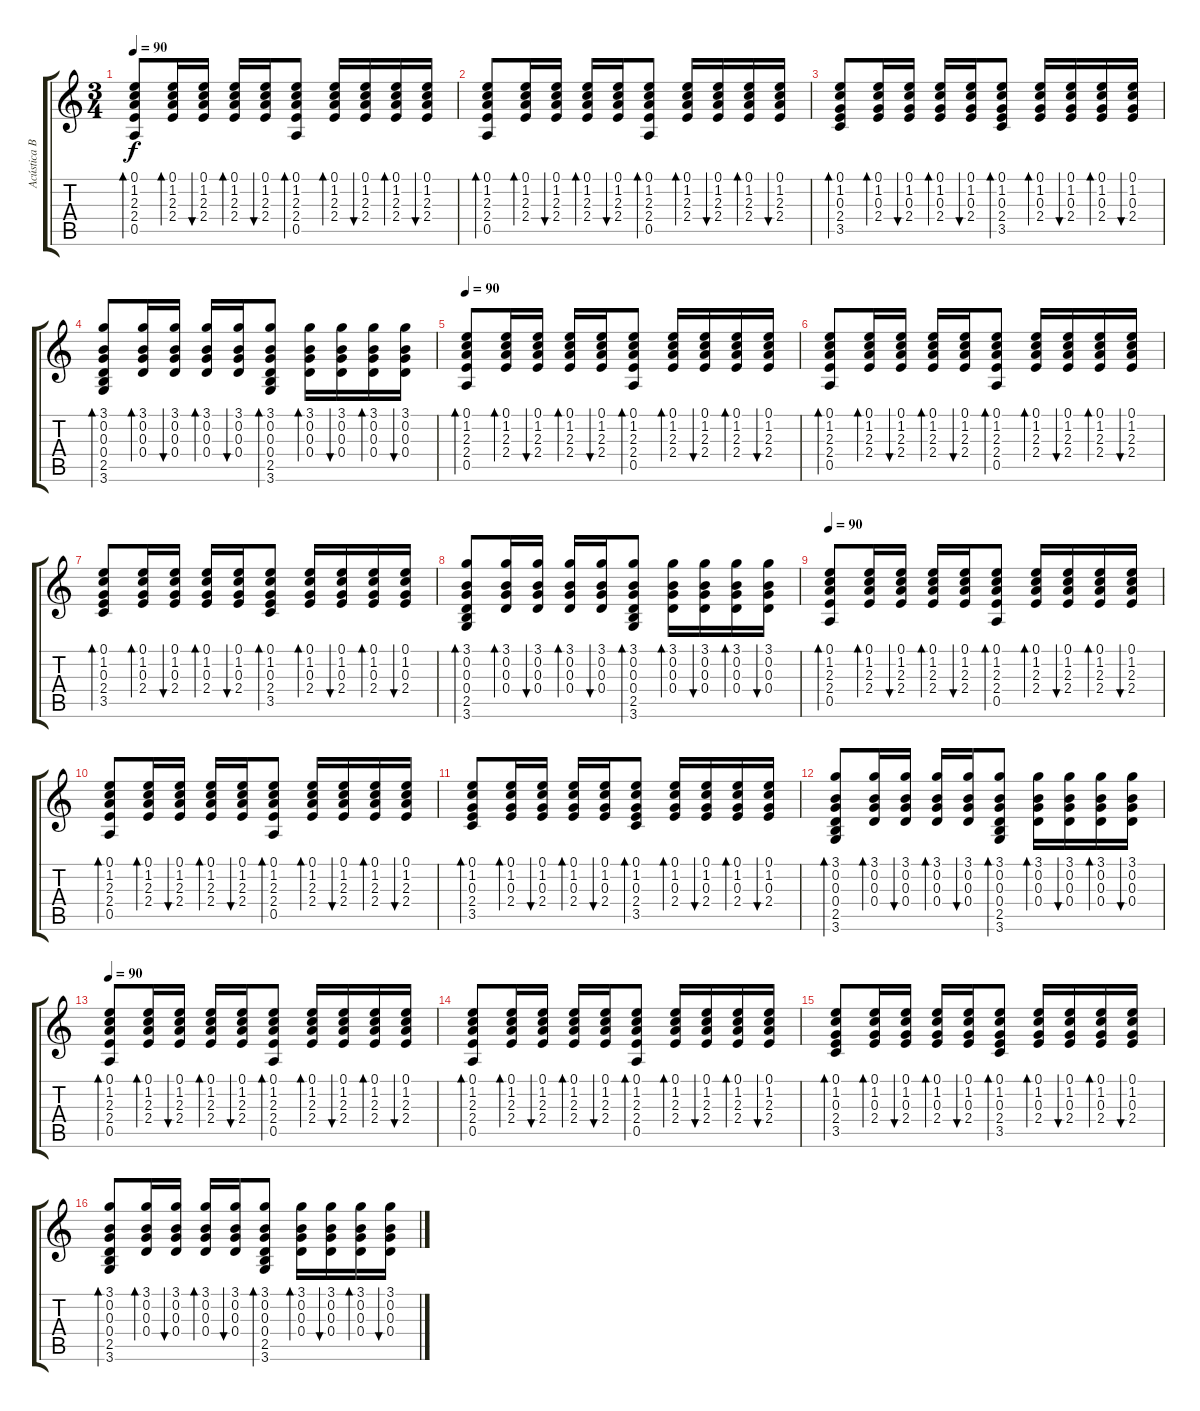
\track ("Acústica Base" "Acústica B") {instrument acousticguitarsteel}
\staff {score tabs}
\tuning (E4 B3 G3 D3 A2 E2) {hide}
\ts (3 4)
\tempo 90
\clef g2
\ks c
(0.1 1.2 2.3 2.4 0.5).8{bd 60 dy f volume 9} (0.1 1.2 2.3 2.4).16{bd 60} (0.1 1.2 2.3 2.4).16{bu 60} (0.1 1.2 2.3 2.4).16{bd 60} (0.1 1.2 2.3 2.4).16{bu 60} (0.1 1.2 2.3 2.4 0.5).8{bd 60} (0.1 1.2 2.3 2.4).16{bd 60} (0.1 1.2 2.3 2.4).16{bu 60} (0.1 1.2 2.3 2.4).16{bd 60} (0.1 1.2 2.3 2.4).16{bu 60} |
(0.1 1.2 2.3 2.4 0.5).8{bd 60} (0.1 1.2 2.3 2.4).16{bd 60} (0.1 1.2 2.3 2.4).16{bu 60} (0.1 1.2 2.3 2.4).16{bd 60} (0.1 1.2 2.3 2.4).16{bu 60} (0.1 1.2 2.3 2.4 0.5).8{bd 60} (0.1 1.2 2.3 2.4).16{bd 60} (0.1 1.2 2.3 2.4).16{bu 60} (0.1 1.2 2.3 2.4).16{bd 60} (0.1 1.2 2.3 2.4).16{bu 60} |
(0.1 1.2 0.3 2.4 3.5).8{bd 60} (0.1 1.2 0.3 2.4).16{bd 60} (0.1 1.2 0.3 2.4).16{bu 60} (0.1 1.2 0.3 2.4).16{bd 60} (0.1 1.2 0.3 2.4).16{bu 60} (0.1 1.2 0.3 2.4 3.5).8{bd 60} (0.1 1.2 0.3 2.4).16{bd 60} (0.1 1.2 0.3 2.4).16{bu 60} (0.1 1.2 0.3 2.4).16{bd 60} (0.1 1.2 0.3 2.4).16{bu 60} |
(3.1 0.2 0.3 0.4 2.5 3.6).8{bd 60} (3.1 0.2 0.3 0.4).16{bd 60} (3.1 0.2 0.3 0.4).16{bu 60} (3.1 0.2 0.3 0.4).16{bd 60} (3.1 0.2 0.3 0.4).16{bu 60} (3.1 0.2 0.3 0.4 2.5 3.6).8{bd 60} (3.1 0.2 0.3 0.4).16{bd 60} (3.1 0.2 0.3 0.4).16{bu 60} (3.1 0.2 0.3 0.4).16{bd 60} (3.1 0.2 0.3 0.4).16{bu 60} |
\tempo 90
(0.1 1.2 2.3 2.4 0.5).8{bd 60} (0.1 1.2 2.3 2.4).16{bd 60} (0.1 1.2 2.3 2.4).16{bu 60} (0.1 1.2 2.3 2.4).16{bd 60} (0.1 1.2 2.3 2.4).16{bu 60} (0.1 1.2 2.3 2.4 0.5).8{bd 60} (0.1 1.2 2.3 2.4).16{bd 60} (0.1 1.2 2.3 2.4).16{bu 60} (0.1 1.2 2.3 2.4).16{bd 60} (0.1 1.2 2.3 2.4).16{bu 60} |
(0.1 1.2 2.3 2.4 0.5).8{bd 60} (0.1 1.2 2.3 2.4).16{bd 60} (0.1 1.2 2.3 2.4).16{bu 60} (0.1 1.2 2.3 2.4).16{bd 60} (0.1 1.2 2.3 2.4).16{bu 60} (0.1 1.2 2.3 2.4 0.5).8{bd 60} (0.1 1.2 2.3 2.4).16{bd 60} (0.1 1.2 2.3 2.4).16{bu 60} (0.1 1.2 2.3 2.4).16{bd 60} (0.1 1.2 2.3 2.4).16{bu 60} |
(0.1 1.2 0.3 2.4 3.5).8{bd 60} (0.1 1.2 0.3 2.4).16{bd 60} (0.1 1.2 0.3 2.4).16{bu 60} (0.1 1.2 0.3 2.4).16{bd 60} (0.1 1.2 0.3 2.4).16{bu 60} (0.1 1.2 0.3 2.4 3.5).8{bd 60} (0.1 1.2 0.3 2.4).16{bd 60} (0.1 1.2 0.3 2.4).16{bu 60} (0.1 1.2 0.3 2.4).16{bd 60} (0.1 1.2 0.3 2.4).16{bu 60} |
(3.1 0.2 0.3 0.4 2.5 3.6).8{bd 60} (3.1 0.2 0.3 0.4).16{bd 60} (3.1 0.2 0.3 0.4).16{bu 60} (3.1 0.2 0.3 0.4).16{bd 60} (3.1 0.2 0.3 0.4).16{bu 60} (3.1 0.2 0.3 0.4 2.5 3.6).8{bd 60} (3.1 0.2 0.3 0.4).16{bd 60} (3.1 0.2 0.3 0.4).16{bu 60} (3.1 0.2 0.3 0.4).16{bd 60} (3.1 0.2 0.3 0.4).16{bu 60} |
\tempo 90
(0.1 1.2 2.3 2.4 0.5).8{bd 60} (0.1 1.2 2.3 2.4).16{bd 60} (0.1 1.2 2.3 2.4).16{bu 60} (0.1 1.2 2.3 2.4).16{bd 60} (0.1 1.2 2.3 2.4).16{bu 60} (0.1 1.2 2.3 2.4 0.5).8{bd 60} (0.1 1.2 2.3 2.4).16{bd 60} (0.1 1.2 2.3 2.4).16{bu 60} (0.1 1.2 2.3 2.4).16{bd 60} (0.1 1.2 2.3 2.4).16{bu 60} |
(0.1 1.2 2.3 2.4 0.5).8{bd 60} (0.1 1.2 2.3 2.4).16{bd 60} (0.1 1.2 2.3 2.4).16{bu 60} (0.1 1.2 2.3 2.4).16{bd 60} (0.1 1.2 2.3 2.4).16{bu 60} (0.1 1.2 2.3 2.4 0.5).8{bd 60} (0.1 1.2 2.3 2.4).16{bd 60} (0.1 1.2 2.3 2.4).16{bu 60} (0.1 1.2 2.3 2.4).16{bd 60} (0.1 1.2 2.3 2.4).16{bu 60} |
(0.1 1.2 0.3 2.4 3.5).8{bd 60} (0.1 1.2 0.3 2.4).16{bd 60} (0.1 1.2 0.3 2.4).16{bu 60} (0.1 1.2 0.3 2.4).16{bd 60} (0.1 1.2 0.3 2.4).16{bu 60} (0.1 1.2 0.3 2.4 3.5).8{bd 60} (0.1 1.2 0.3 2.4).16{bd 60} (0.1 1.2 0.3 2.4).16{bu 60} (0.1 1.2 0.3 2.4).16{bd 60} (0.1 1.2 0.3 2.4).16{bu 60} |
(3.1 0.2 0.3 0.4 2.5 3.6).8{bd 60} (3.1 0.2 0.3 0.4).16{bd 60} (3.1 0.2 0.3 0.4).16{bu 60} (3.1 0.2 0.3 0.4).16{bd 60} (3.1 0.2 0.3 0.4).16{bu 60} (3.1 0.2 0.3 0.4 2.5 3.6).8{bd 60} (3.1 0.2 0.3 0.4).16{bd 60} (3.1 0.2 0.3 0.4).16{bu 60} (3.1 0.2 0.3 0.4).16{bd 60} (3.1 0.2 0.3 0.4).16{bu 60} |
\tempo 90
(0.1 1.2 2.3 2.4 0.5).8{bd 60} (0.1 1.2 2.3 2.4).16{bd 60} (0.1 1.2 2.3 2.4).16{bu 60} (0.1 1.2 2.3 2.4).16{bd 60} (0.1 1.2 2.3 2.4).16{bu 60} (0.1 1.2 2.3 2.4 0.5).8{bd 60} (0.1 1.2 2.3 2.4).16{bd 60} (0.1 1.2 2.3 2.4).16{bu 60} (0.1 1.2 2.3 2.4).16{bd 60} (0.1 1.2 2.3 2.4).16{bu 60} |
(0.1 1.2 2.3 2.4 0.5).8{bd 60} (0.1 1.2 2.3 2.4).16{bd 60} (0.1 1.2 2.3 2.4).16{bu 60} (0.1 1.2 2.3 2.4).16{bd 60} (0.1 1.2 2.3 2.4).16{bu 60} (0.1 1.2 2.3 2.4 0.5).8{bd 60} (0.1 1.2 2.3 2.4).16{bd 60} (0.1 1.2 2.3 2.4).16{bu 60} (0.1 1.2 2.3 2.4).16{bd 60} (0.1 1.2 2.3 2.4).16{bu 60} |
(0.1 1.2 0.3 2.4 3.5).8{bd 60} (0.1 1.2 0.3 2.4).16{bd 60} (0.1 1.2 0.3 2.4).16{bu 60} (0.1 1.2 0.3 2.4).16{bd 60} (0.1 1.2 0.3 2.4).16{bu 60} (0.1 1.2 0.3 2.4 3.5).8{bd 60} (0.1 1.2 0.3 2.4).16{bd 60} (0.1 1.2 0.3 2.4).16{bu 60} (0.1 1.2 0.3 2.4).16{bd 60} (0.1 1.2 0.3 2.4).16{bu 60} |
(3.1 0.2 0.3 0.4 2.5 3.6).8{bd 60} (3.1 0.2 0.3 0.4).16{bd 60} (3.1 0.2 0.3 0.4).16{bu 60} (3.1 0.2 0.3 0.4).16{bd 60} (3.1 0.2 0.3 0.4).16{bu 60} (3.1 0.2 0.3 0.4 2.5 3.6).8{bd 60} (3.1 0.2 0.3 0.4).16{bd 60} (3.1 0.2 0.3 0.4).16{bu 60} (3.1 0.2 0.3 0.4).16{bd 60} (3.1 0.2 0.3 0.4).16{bu 60}
